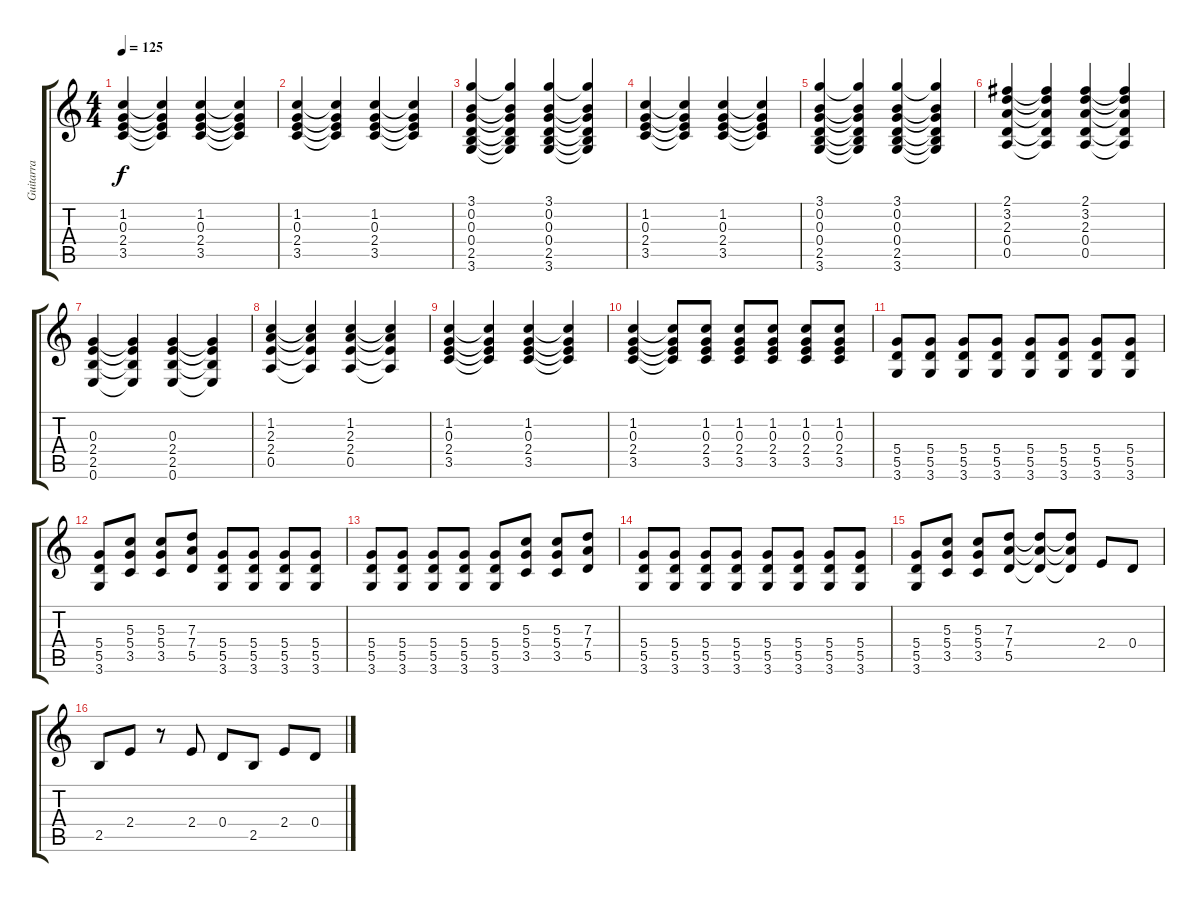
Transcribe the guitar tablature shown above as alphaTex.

\track ("Guitarra" "Guitarra") {instrument overdrivenguitar}
\staff {score tabs}
\tuning (E4 B3 G3 D3 A2 E2) {hide}
\ts (4 4)
\tempo 125
\clef g2
\ks c
(1.2 0.3 2.4 3.5).4{dy f} (1.2{t} 0.3{t} 2.4{t} 3.5{t}).4 (1.2 0.3 2.4 3.5).4 (1.2{t} 0.3{t} 2.4{t} 3.5{t}).4 |
(1.2 0.3 2.4 3.5).4 (1.2{t} 0.3{t} 2.4{t} 3.5{t}).4 (1.2 0.3 2.4 3.5).4 (1.2{t} 0.3{t} 2.4{t} 3.5{t}).4 |
(3.1 0.2 0.3 0.4 2.5 3.6).4 (3.1{t} 0.2{t} 0.3{t} 0.4{t} 2.5{t} 3.6{t}).4 (3.1 0.2 0.3 0.4 2.5 3.6).4 (3.1{t} 0.2{t} 0.3{t} 0.4{t} 2.5{t} 3.6{t}).4 |
(1.2 0.3 2.4 3.5).4 (1.2{t} 0.3{t} 2.4{t} 3.5{t}).4 (1.2 0.3 2.4 3.5).4 (1.2{t} 0.3{t} 2.4{t} 3.5{t}).4 |
(3.1 0.2 0.3 0.4 2.5 3.6).4 (3.1{t} 0.2{t} 0.3{t} 0.4{t} 2.5{t} 3.6{t}).4 (3.1 0.2 0.3 0.4 2.5 3.6).4 (3.1{t} 0.2{t} 0.3{t} 0.4{t} 2.5{t} 3.6{t}).4 |
(2.1 3.2 2.3 0.4 0.5).4 (2.1{t} 3.2{t} 2.3{t} 0.4{t} 0.5{t}).4 (2.1 3.2 2.3 0.4 0.5).4 (2.1{t} 3.2{t} 2.3{t} 0.4{t} 0.5{t}).4 |
(0.3 2.4 2.5 0.6).4 (0.3{t} 2.4{t} 2.5{t} 0.6{t}).4 (0.3 2.4 2.5 0.6).4 (0.3{t} 2.4{t} 2.5{t} 0.6{t}).4 |
(1.2 2.3 2.4 0.5).4 (1.2{t} 2.3{t} 2.4{t} 0.5{t}).4 (1.2 2.3 2.4 0.5).4 (1.2{t} 2.3{t} 2.4{t} 0.5{t}).4 |
(1.2 0.3 2.4 3.5).4 (1.2{t} 0.3{t} 2.4{t} 3.5{t}).4 (1.2 0.3 2.4 3.5).4 (1.2{t} 0.3{t} 2.4{t} 3.5{t}).4 |
(1.2 0.3 2.4 3.5).4 (1.2{t} 0.3{t} 2.4{t} 3.5{t}).8 (1.2 0.3 2.4 3.5).8 (1.2 0.3 2.4 3.5).8 (1.2 0.3 2.4 3.5).8 (1.2 0.3 2.4 3.5).8 (1.2 0.3 2.4 3.5).8 |
(5.4 5.5 3.6).8 (5.4 5.5 3.6).8 (5.4 5.5 3.6).8 (5.4 5.5 3.6).8 (5.4 5.5 3.6).8 (5.4 5.5 3.6).8 (5.4 5.5 3.6).8 (5.4 5.5 3.6).8 |
(5.4 5.5 3.6).8 (5.3 5.4 3.5).8 (5.3 5.4 3.5).8 (7.3 7.4 5.5).8 (5.4 5.5 3.6).8 (5.4 5.5 3.6).8 (5.4 5.5 3.6).8 (5.4 5.5 3.6).8 |
(5.4 5.5 3.6).8 (5.4 5.5 3.6).8 (5.4 5.5 3.6).8 (5.4 5.5 3.6).8 (5.4 5.5 3.6).8 (5.3 5.4 3.5).8 (5.3 5.4 3.5).8 (7.3 7.4 5.5).8 |
(5.4 5.5 3.6).8 (5.4 5.5 3.6).8 (5.4 5.5 3.6).8 (5.4 5.5 3.6).8 (5.4 5.5 3.6).8 (5.4 5.5 3.6).8 (5.4 5.5 3.6).8 (5.4 5.5 3.6).8 |
(5.4 5.5 3.6).8 (5.3 5.4 3.5).8 (5.3 5.4 3.5).8 (7.3 7.4 5.5).8 (7.3{t} 7.4{t} 5.5{t}).8 (7.3{t} 7.4{t} 5.5{t}).8 2.4.8 0.4.8 |
2.5.8 2.4.8 r.8 2.4.8 0.4.8 2.5.8 2.4.8 0.4.8
